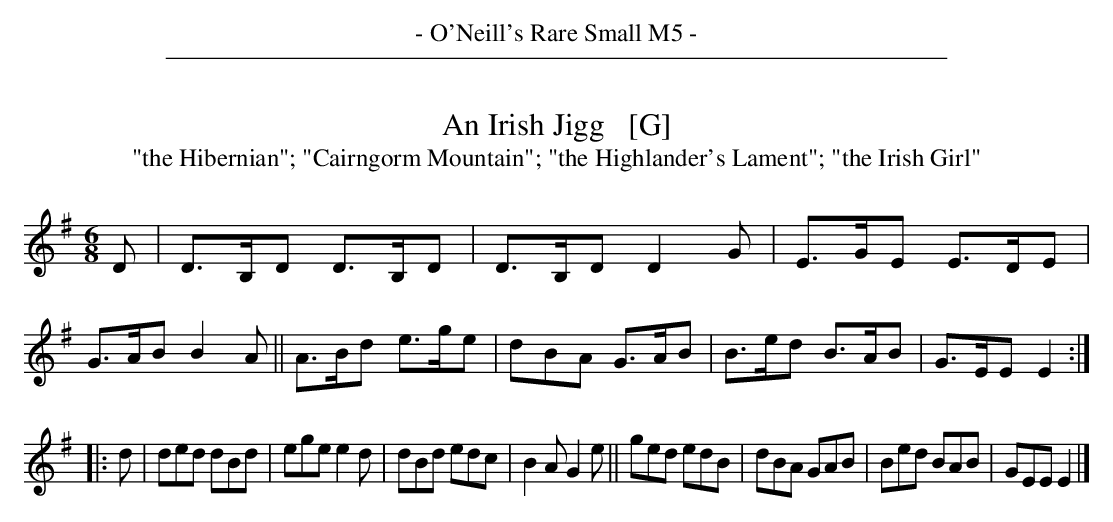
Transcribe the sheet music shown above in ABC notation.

X:1
T: An Irish Jigg   [G]
T: "the Hibernian"; "Cairngorm Mountain"; "the Highlander's Lament"; "the Irish Girl"
M: 6/8
L: 1/8
K: G	% Ending on Em
D |\
D>B,D D>B,D | D>B,DD2G | E>GE E>DE | G>AB B2A ||\
A>Bd e>ge | dBA G>AB | B>ed B>AB | G>EE E2 ::
d |\
ded dBd | ege e2d | dBd edc | B2A G2e ||\
ged edB |  dBA GAB | Bed BAB | GEE E2 |]
